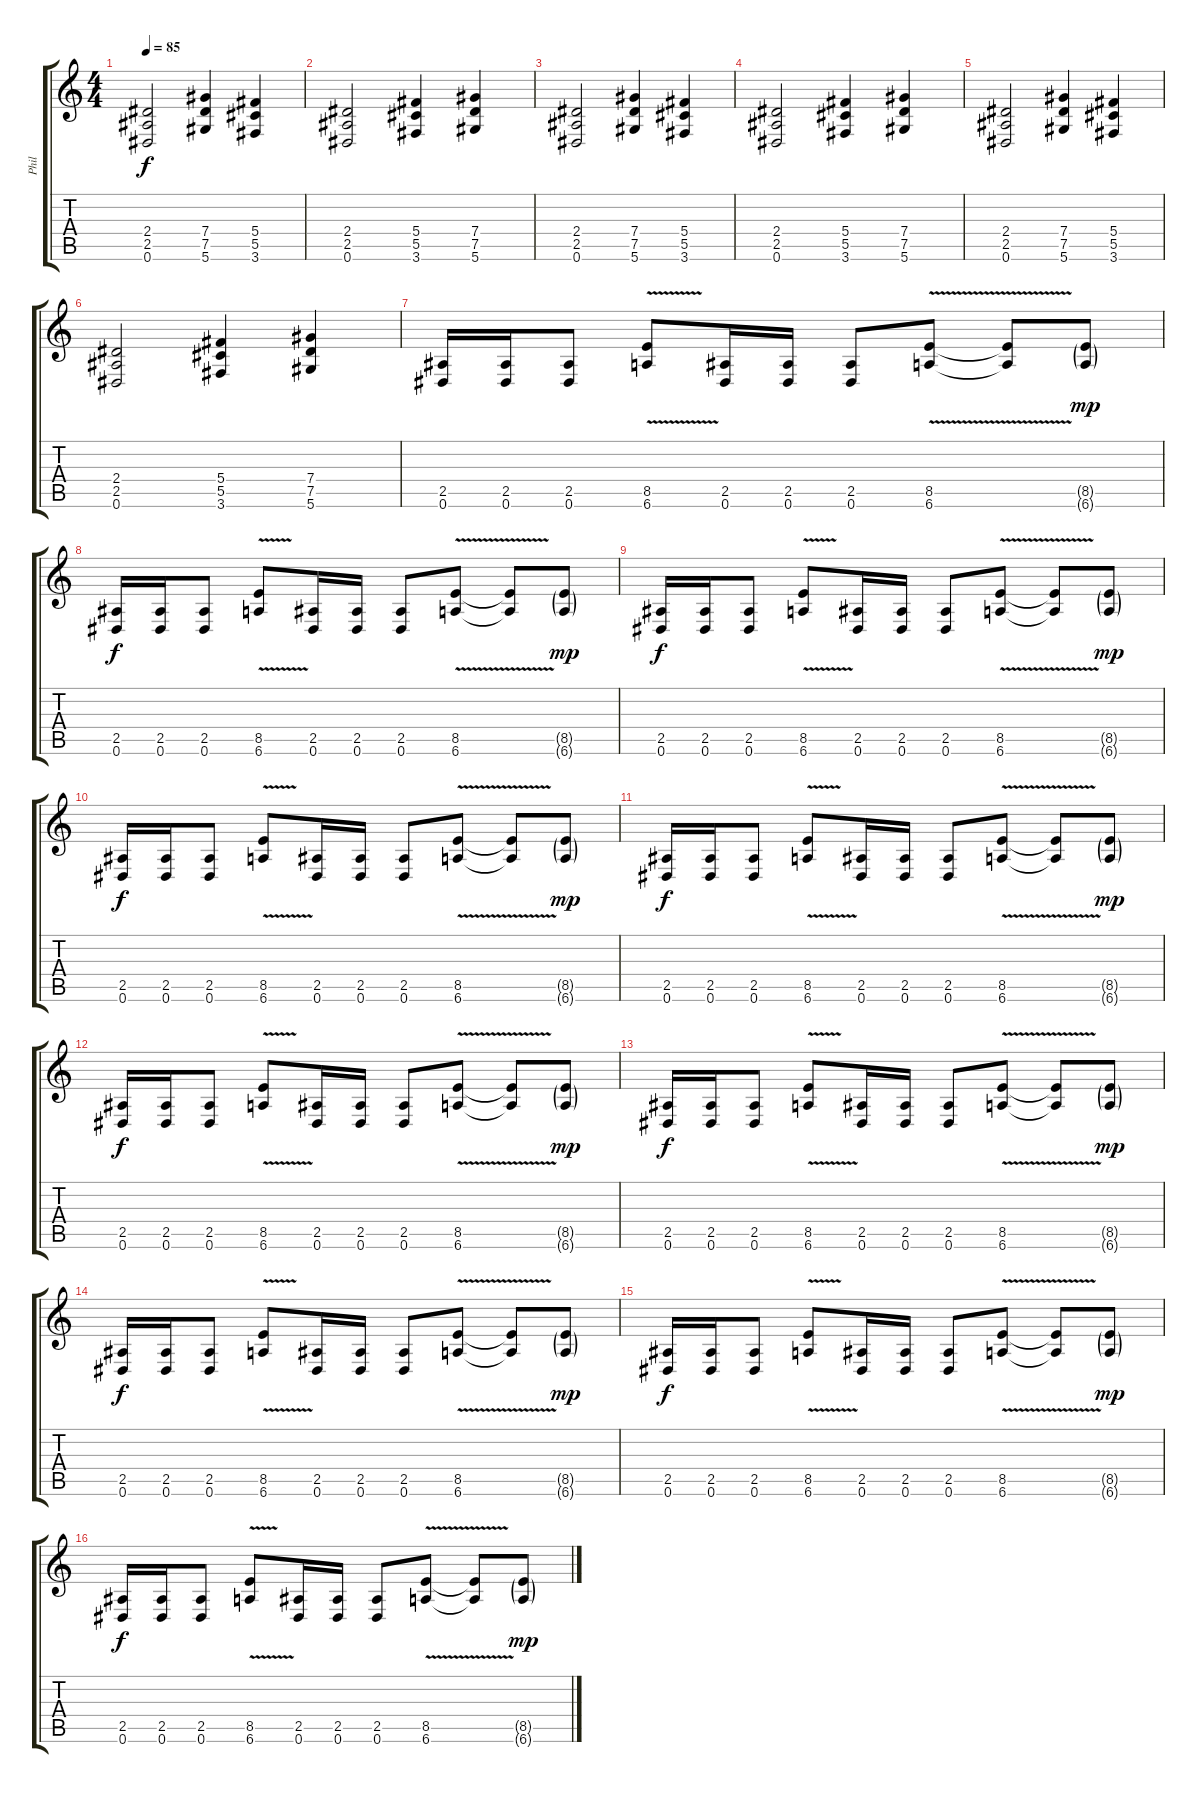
\track ("Phil" "Phil") {instrument distortionguitar}
\staff {score tabs}
\tuning (Eb4 Bb3 Gb3 Db3 Ab2 Eb2) {hide}
\ts (4 4)
\tempo 85
\clef g2
\ks c
(2.4 2.5 0.6).2{dy f} (7.4 7.5 5.6).4 (5.4 5.5 3.6).4 |
(2.4 2.5 0.6).2 (5.4 5.5 3.6).4 (7.4 7.5 5.6).4 |
(2.4 2.5 0.6).2 (7.4 7.5 5.6).4 (5.4 5.5 3.6).4 |
(2.4 2.5 0.6).2 (5.4 5.5 3.6).4 (7.4 7.5 5.6).4 |
(2.4 2.5 0.6).2 (7.4 7.5 5.6).4 (5.4 5.5 3.6).4 |
(2.4 2.5 0.6).2 (5.4 5.5 3.6).4 (7.4 7.5 5.6).4 |
(2.5 0.6).16 (2.5 0.6).16 (2.5 0.6).8 (8.5{v} 6.6{v}).8 (2.5 0.6).16 (2.5 0.6).16 (2.5 0.6).8 (8.5{v} 6.6{v}).8 (8.5{t} 6.6{t}).8 (8.5{g} 6.6{g}).8{dy mp} |
(2.5 0.6).16{dy f} (2.5 0.6).16 (2.5 0.6).8 (8.5{v} 6.6{v}).8 (2.5 0.6).16 (2.5 0.6).16 (2.5 0.6).8 (8.5{v} 6.6{v}).8 (8.5{t} 6.6{t}).8 (8.5{g} 6.6{g}).8{dy mp} |
(2.5 0.6).16{dy f} (2.5 0.6).16 (2.5 0.6).8 (8.5{v} 6.6{v}).8 (2.5 0.6).16 (2.5 0.6).16 (2.5 0.6).8 (8.5{v} 6.6{v}).8 (8.5{t} 6.6{t}).8 (8.5{g} 6.6{g}).8{dy mp} |
(2.5 0.6).16{dy f} (2.5 0.6).16 (2.5 0.6).8 (8.5{v} 6.6{v}).8 (2.5 0.6).16 (2.5 0.6).16 (2.5 0.6).8 (8.5{v} 6.6{v}).8 (8.5{t} 6.6{t}).8 (8.5{g} 6.6{g}).8{dy mp} |
(2.5 0.6).16{dy f} (2.5 0.6).16 (2.5 0.6).8 (8.5{v} 6.6{v}).8 (2.5 0.6).16 (2.5 0.6).16 (2.5 0.6).8 (8.5{v} 6.6{v}).8 (8.5{t} 6.6{t}).8 (8.5{g} 6.6{g}).8{dy mp} |
(2.5 0.6).16{dy f} (2.5 0.6).16 (2.5 0.6).8 (8.5{v} 6.6{v}).8 (2.5 0.6).16 (2.5 0.6).16 (2.5 0.6).8 (8.5{v} 6.6{v}).8 (8.5{t} 6.6{t}).8 (8.5{g} 6.6{g}).8{dy mp} |
(2.5 0.6).16{dy f} (2.5 0.6).16 (2.5 0.6).8 (8.5{v} 6.6{v}).8 (2.5 0.6).16 (2.5 0.6).16 (2.5 0.6).8 (8.5{v} 6.6{v}).8 (8.5{t} 6.6{t}).8 (8.5{g} 6.6{g}).8{dy mp} |
(2.5 0.6).16{dy f} (2.5 0.6).16 (2.5 0.6).8 (8.5{v} 6.6{v}).8 (2.5 0.6).16 (2.5 0.6).16 (2.5 0.6).8 (8.5{v} 6.6{v}).8 (8.5{t} 6.6{t}).8 (8.5{g} 6.6{g}).8{dy mp} |
(2.5 0.6).16{dy f} (2.5 0.6).16 (2.5 0.6).8 (8.5{v} 6.6{v}).8 (2.5 0.6).16 (2.5 0.6).16 (2.5 0.6).8 (8.5{v} 6.6{v}).8 (8.5{t} 6.6{t}).8 (8.5{g} 6.6{g}).8{dy mp} |
(2.5 0.6).16{dy f} (2.5 0.6).16 (2.5 0.6).8 (8.5{v} 6.6{v}).8 (2.5 0.6).16 (2.5 0.6).16 (2.5 0.6).8 (8.5{v} 6.6{v}).8 (8.5{t} 6.6{t}).8 (8.5{g} 6.6{g}).8{dy mp}
